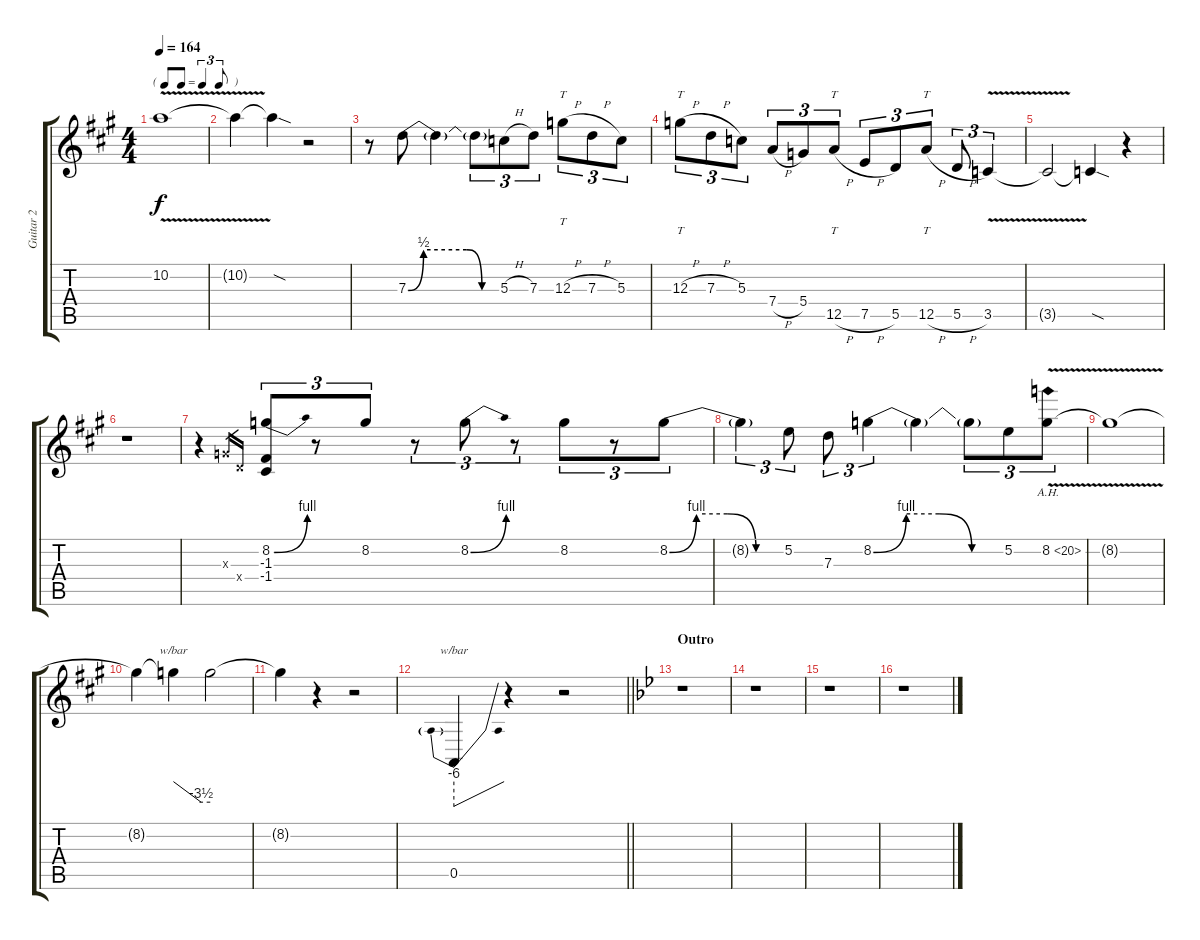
\track ("Guitar 2" "Guitar 2") {instrument distortionguitar}
\staff {score tabs}
\tuning (E4 B3 G3 D3 A2 E2) {hide}
\ts (4 4)
\tf triplet8th
\tempo 164
\clef g2
\ks a
10.2{v t}.1{dy f} |
10.2{t}.4 10.2{sod t}.4 r.2 |
r.8 7.3{be (custom 0 0 10 2 38 2 48 0 60 0)}.8 7.3{t}.4 7.3{t}.8{tu (3 2)} 5.3{h}.8{tu (3 2)} 7.3.8{tu (3 2)} 12.3{h}.8{tt tu (3 2)} 7.3{h}.8{tu (3 2)} 5.3.8{tu (3 2)} |
12.3{h}.8{tt tu (3 2)} 7.3{h}.8{tu (3 2)} 5.3.8{tu (3 2)} 7.4{h}.8{tu (3 2)} 5.4.8{tu (3 2)} 12.5{h}.8{tt tu (3 2)} 7.5{h}.8{tu (3 2)} 5.5.8{tu (3 2)} 12.5{h}.8{tt tu (3 2)} 5.5{h}.8{tu (3 2)} 3.5{v}.4{tu (3 2)} |
3.5{t}.2 3.5{sod t}.4 r.4 |
r.1 |
r.4 0.3{x}.16{gr} 0.4{x}.16{gr} (8.2{be (bend 0 0 60 4)} -1.3 -1.4).8{tu (3 2)} r.8{tu (3 2)} 8.2.8{tu (3 2)} r.8{tu (3 2)} 8.2{be (bend 0 0 60 4)}.8{tu (3 2)} r.8{tu (3 2)} 8.2.8{tu (3 2)} r.8{tu (3 2)} 8.2{be (custom 0 0 14 4 30 4 45 0 60 0)}.8{tu (3 2)} |
8.2{t}.4{tu (3 2)} 5.2.8{tu (3 2)} 7.3.8{tu (3 2)} 8.2{be (custom 0 0 15 4 30 4 45 0 60 0)}.4{tu (3 2)} 8.2{t}.4 8.2{t}.8{tu (3 2)} 5.2.8{tu (3 2)} 8.2{ah 12 v}.8{tu (3 2)} |
8.2{t}.1 |
8.2{t}.4 8.2{t}.4{tbe (custom default 0 0 45 -14 60 -14)} 8.2{t}.2 |
8.2{t}.4 r.4 r.2 |
\barLineRight lightlight
0.5.4{tbe (predivedive default 0 -24 60 0)} r.4 r.2 |
\section ("" "Outro")
\ks bb
r.1 |
r.1 |
r.1 |
r.1
